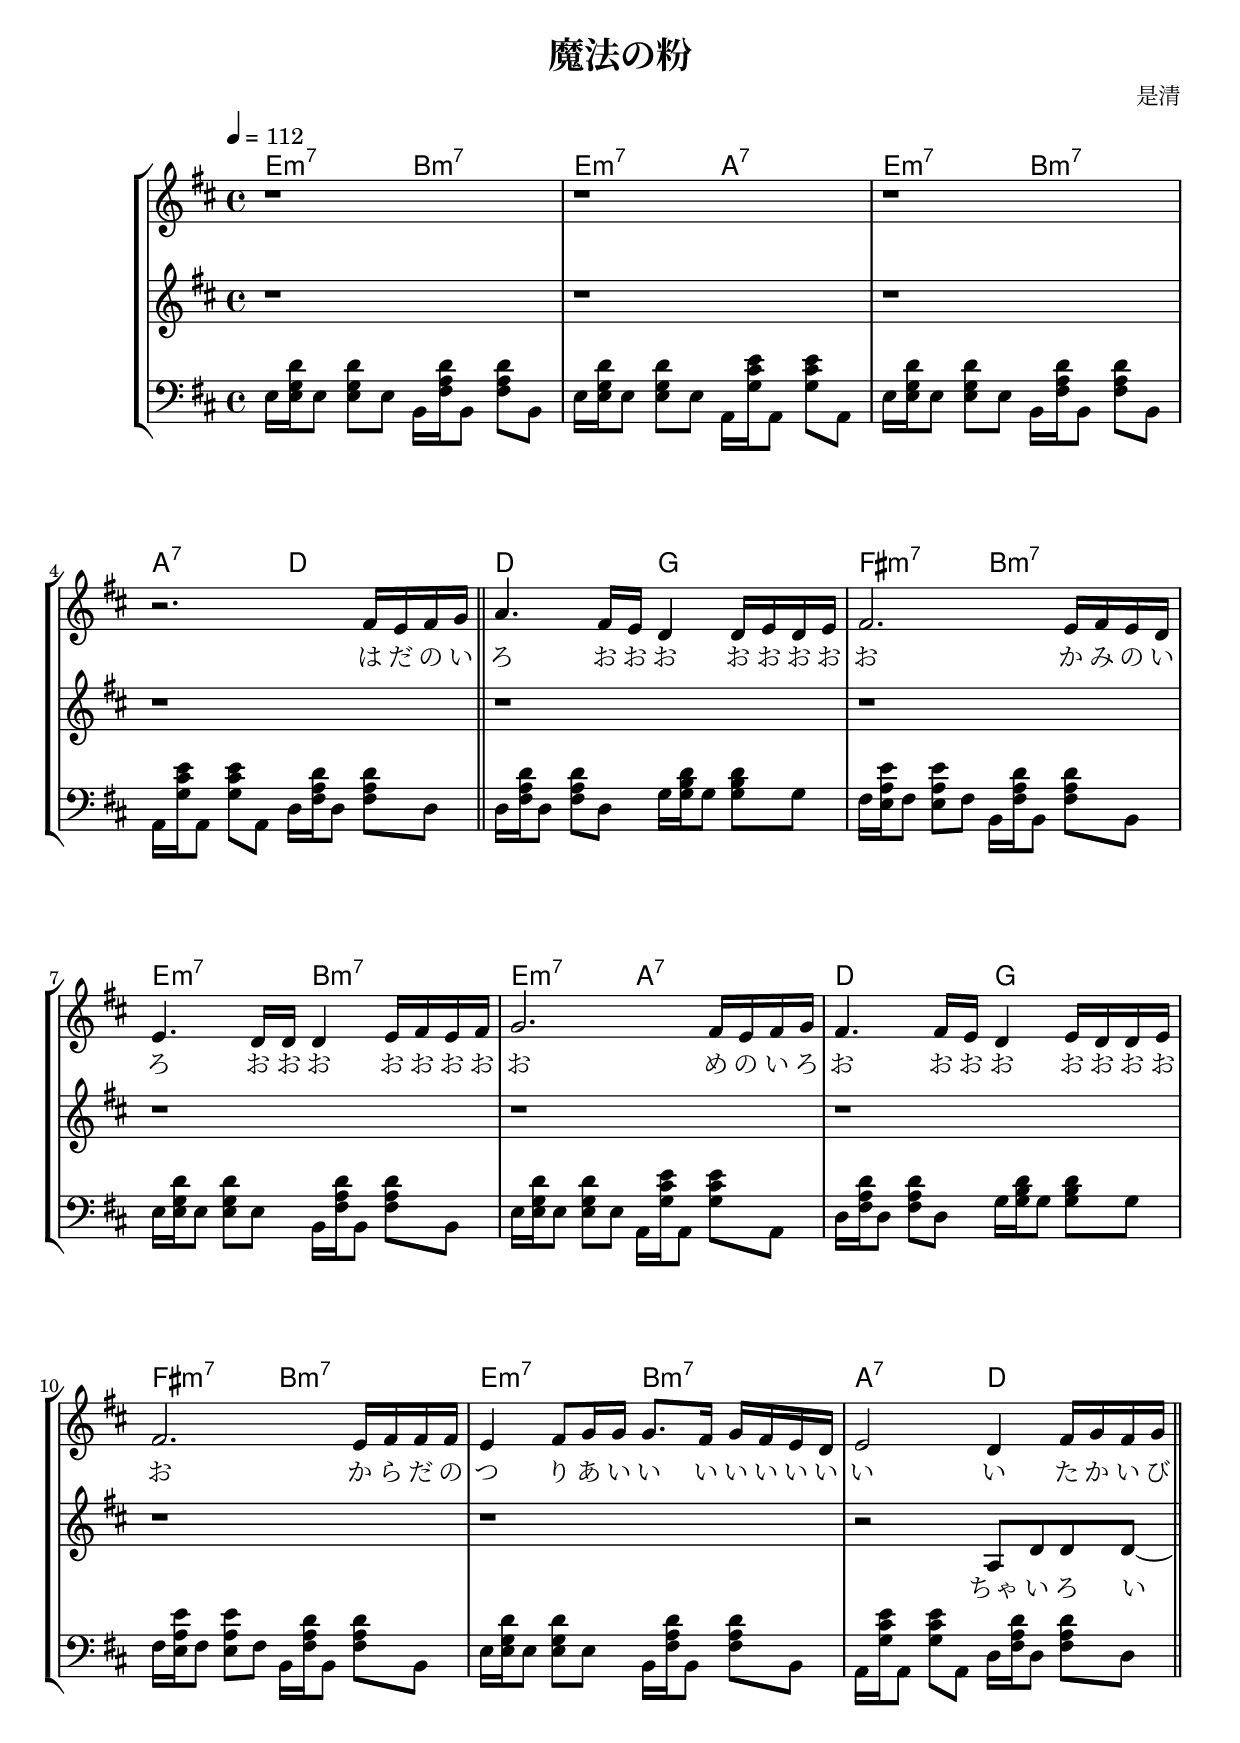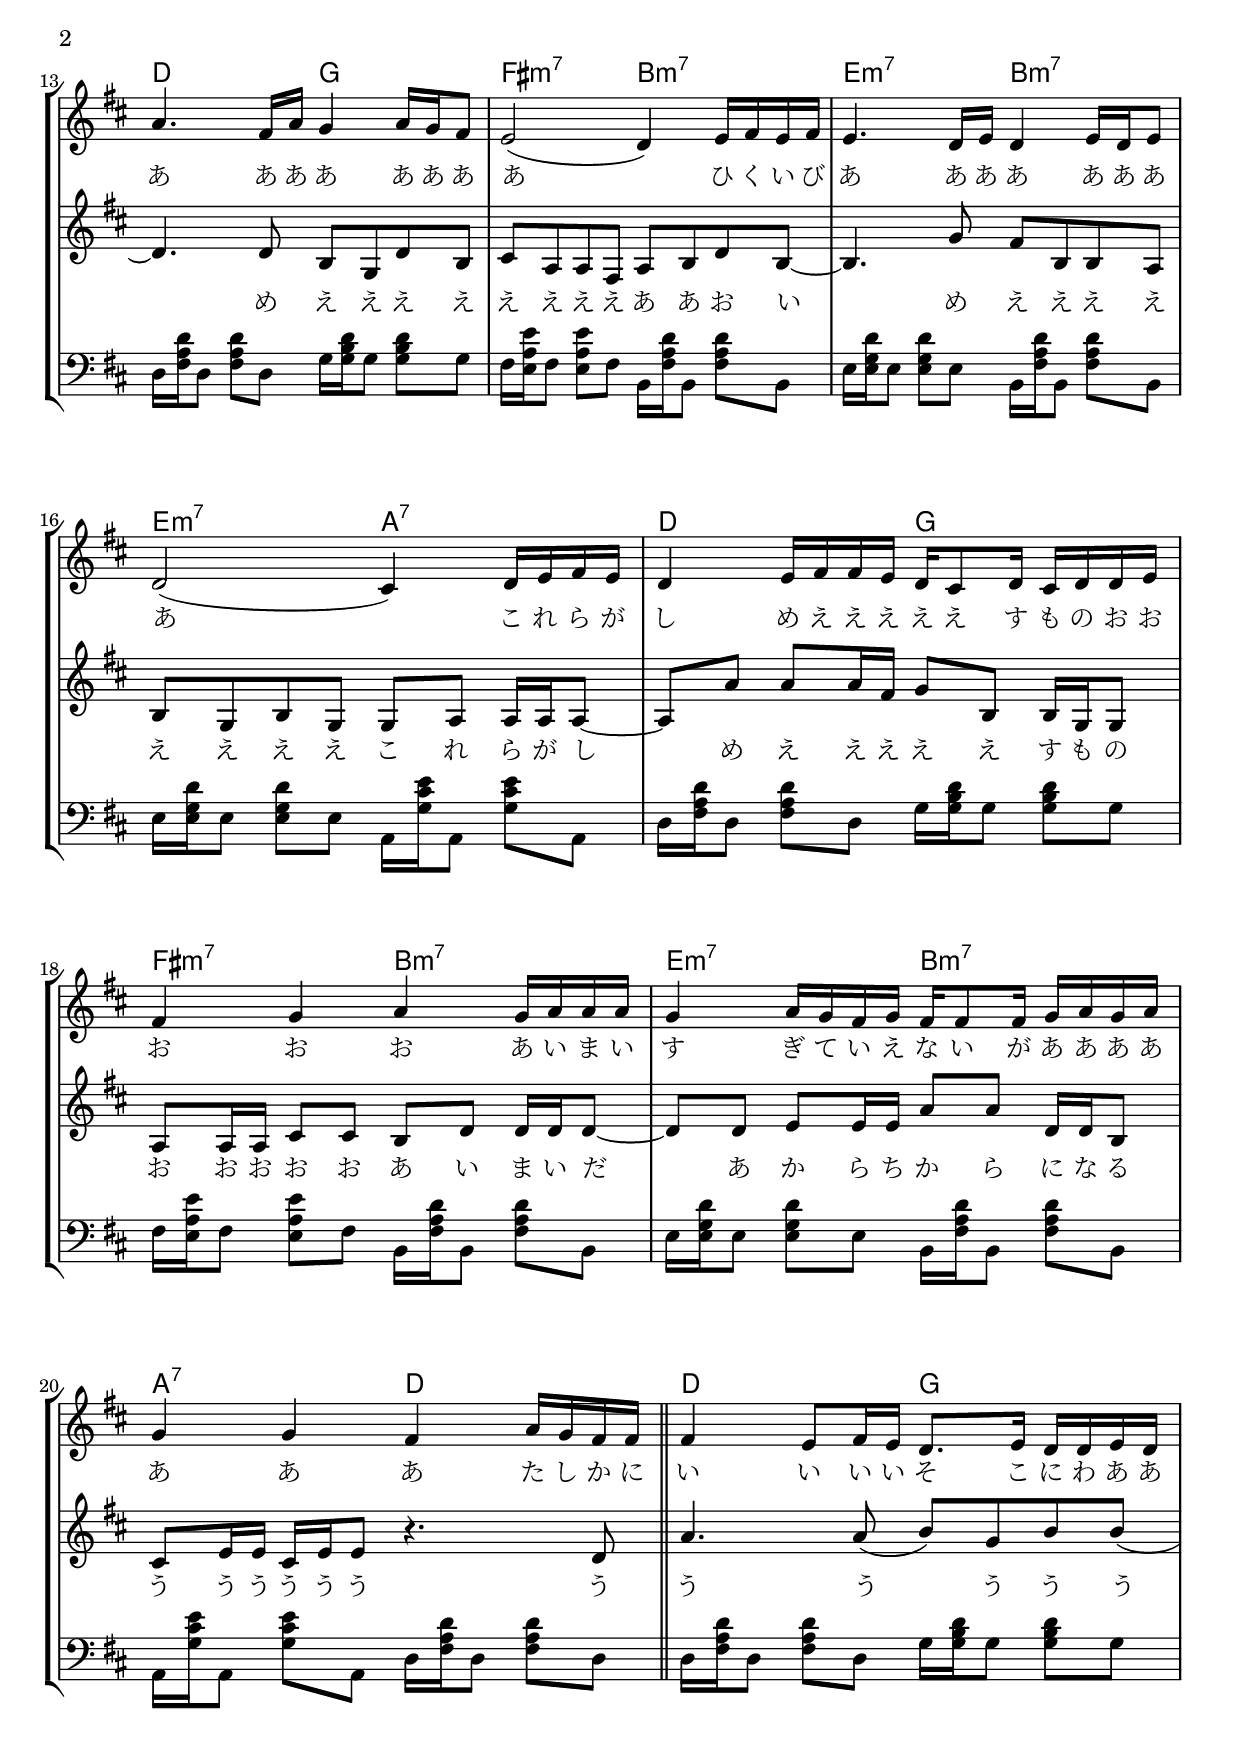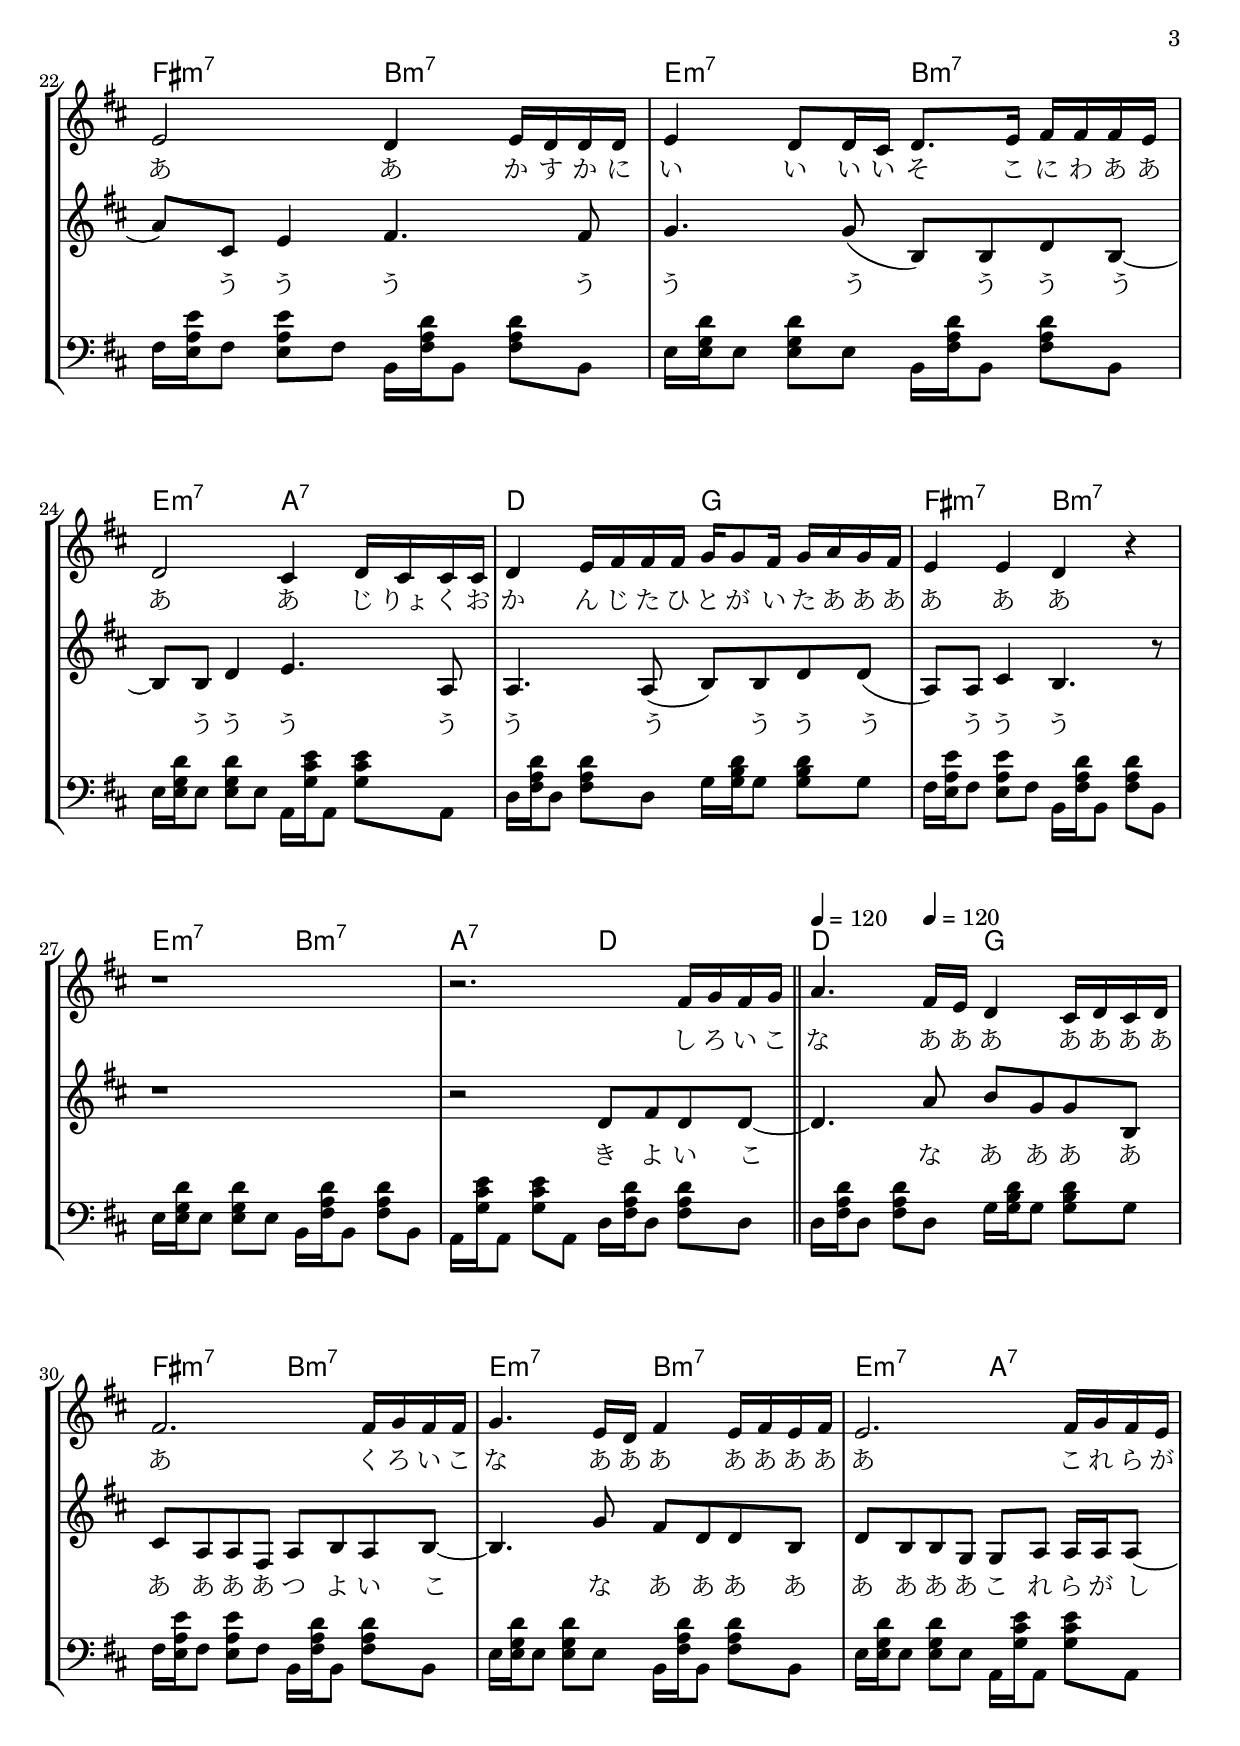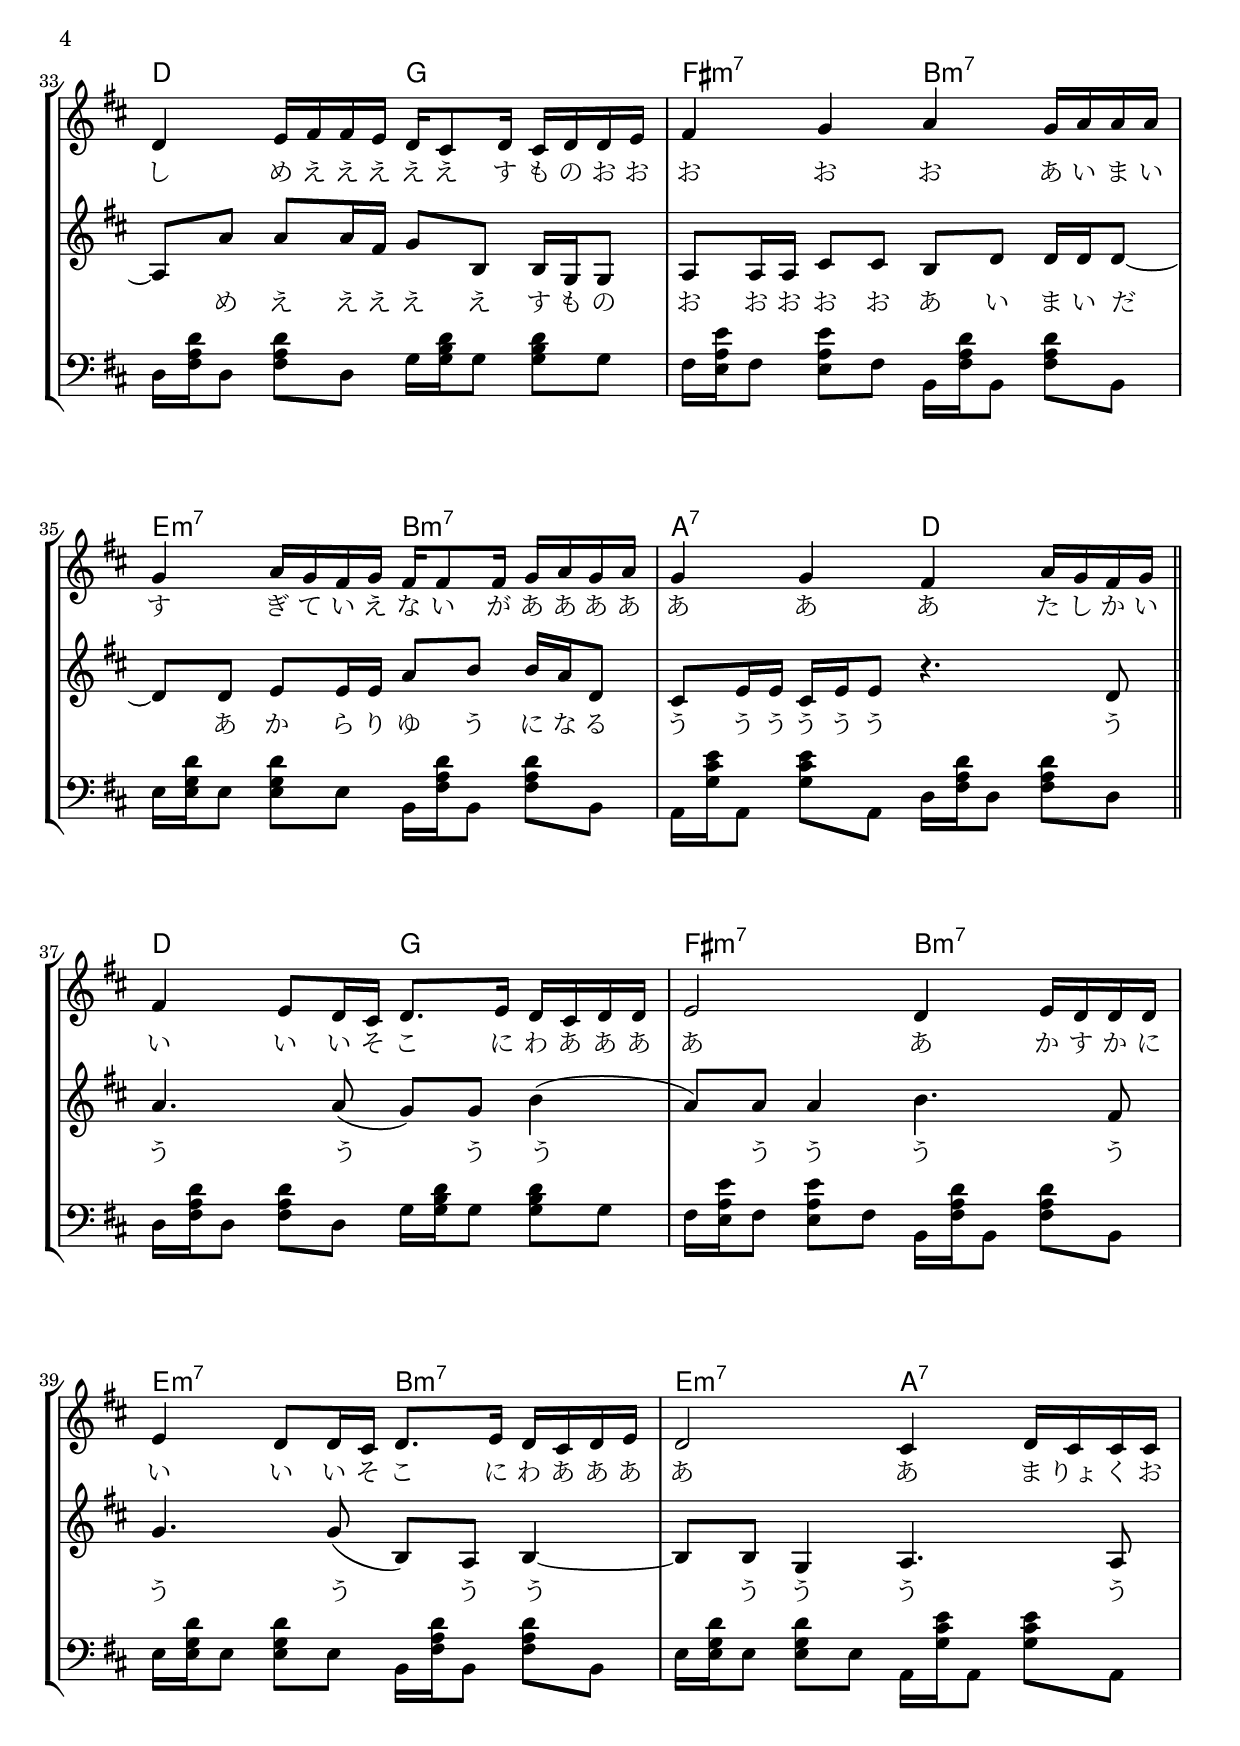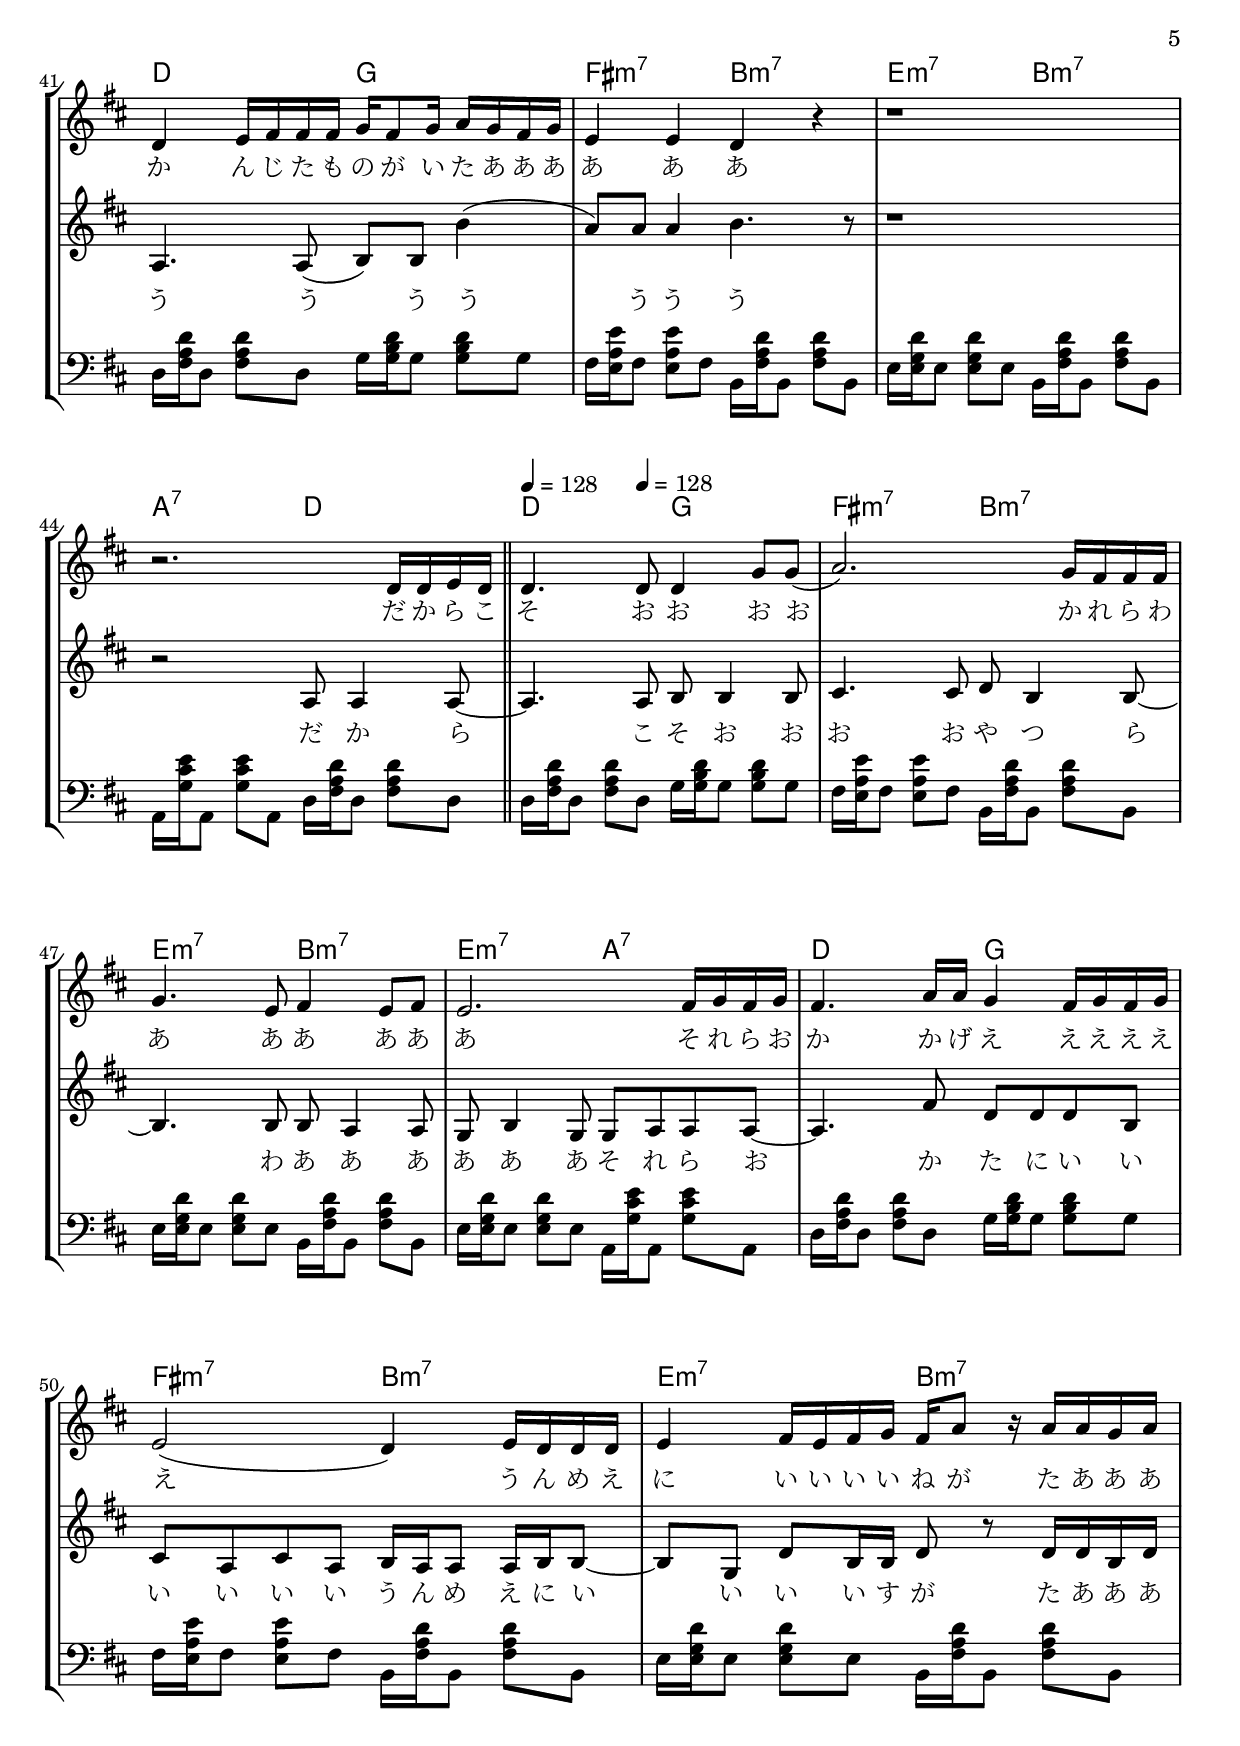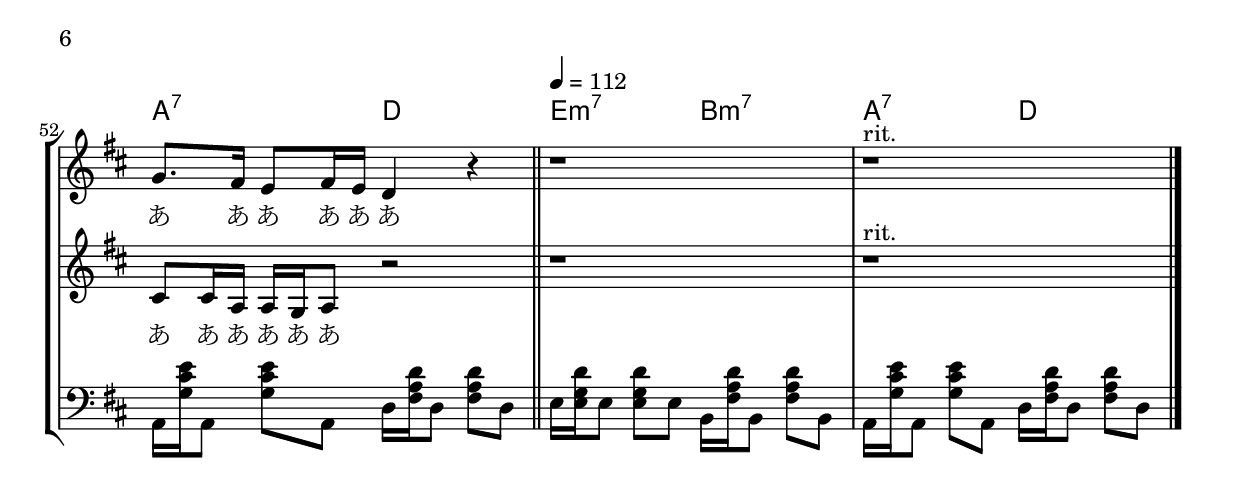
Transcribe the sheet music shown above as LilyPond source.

\version "2.12.1"

\header {
	title = \markup {魔法の粉}
	composer = \markup \center-column {是清}
}

harmony = \chordmode {
	e2:min7 b:min7 e:min7 a:7 e:min7 b:min7 a:7 d 

	d g fis:min7 b:min7 e:min7 b:min7 e:min7 a:7 d g fis:min7 b:min7 e:min7 b:min7 a:7 d 

	d g fis:min7 b:min7 e:min7 b:min7 e:min7 a:7 d g fis:min7 b:min7 e:min7 b:min7 a:7 d 

	d g fis:min7 b:min7 e:min7 b:min7 e:min7 a:7 d g fis:min7 b:min7 e:min7 b:min7 a:7 d 

	d g fis:min7 b:min7 e:min7 b:min7 e:min7 a:7 d g fis:min7 b:min7 e:min7 b:min7 a:7 d 

	d g fis:min7 b:min7 e:min7 b:min7 e:min7 a:7 d g fis:min7 b:min7 e:min7 b:min7 a:7 d 

	d g fis:min7 b:min7 e:min7 b:min7 e:min7 a:7 d g fis:min7 b:min7 e:min7 b:min7 a:7 d 

	e:min7 b:min7 a:7 d 
}

melody = {
	\key d \major
	\tempo 4 = 112
	r1 | r1 | r1 | r2. 
	\set Staff.midiInstrument = #"mmi0.48"
	fis'16  e'16  fis'16  g'16 
	a'4.  fis'16  e'16  d'4  d'16  e'16  d'16  e'16 
	fis'2.  e'16  fis'16  e'16  d'16 
	e'4.  d'16  d'16  d'4  e'16  fis'16  e'16  fis'16 
	g'2.  fis'16  e'16  fis'16  g'16 
	fis'4.  fis'16  e'16  d'4  e'16  d'16  d'16  e'16 
	fis'2.  e'16  fis'16  fis'16  fis'16 
	e'4  fis'8  g'16  g'16  g'8.  fis'16  g'16  fis'16  e'16  d'16 
	e'2  d'4  	\set Staff.midiInstrument = #"mmi0.48"
	fis'16  g'16  fis'16  g'16 
	a'4.  fis'16  a'16  g'4  a'16  g'16  fis'8 
	e'2  (d'4)  e'16  fis'16  e'16  fis'16 
	e'4.  d'16  e'16  d'4  e'16  d'16  e'8 
	d'2  (cis'4)  d'16  e'16  fis'16  e'16 
	d'4  e'16  fis'16  fis'16  e'16  d'16  cis'8  d'16  cis'16  d'16  d'16  e'16 
	fis'4  g'4  a'4  g'16  a'16  a'16  a'16 
	g'4  a'16  g'16  fis'16  g'16  fis'16  fis'8  fis'16  g'16  a'16  g'16  a'16 
	g'4  g'4  fis'4  	\set Staff.midiInstrument = #"mmi0.48"
	a'16  g'16  fis'16  fis'16 
	fis'4  e'8  fis'16  e'16  d'8.  e'16  d'16  d'16  e'16  d'16 
	e'2  d'4  e'16  d'16  d'16  d'16 
	e'4  d'8  d'16  cis'16  d'8.  e'16  fis'16  fis'16  fis'16  e'16 
	d'2  cis'4  d'16  cis'16  cis'16  cis'16 
	d'4  e'16  fis'16  fis'16  fis'16  g'16  g'8  fis'16  g'16  a'16  g'16  fis'16 
	e'4  e'4  d'4  	r4 r1 r2. 	\set Staff.midiInstrument = #"fss0.42"
	fis'16  g'16  fis'16  g'16 
		\tempo 4 = 120
a'4.  fis'16  e'16  d'4  cis'16  d'16  cis'16  d'16 
	fis'2.  fis'16  g'16  fis'16  fis'16 
	g'4.  e'16  d'16  fis'4  e'16  fis'16  e'16  fis'16 
	e'2.  fis'16  g'16  fis'16  e'16 
	d'4  e'16  fis'16  fis'16  e'16  d'16  cis'8  d'16  cis'16  d'16  d'16  e'16 
	fis'4  g'4  a'4  g'16  a'16  a'16  a'16 
	g'4  a'16  g'16  fis'16  g'16  fis'16  fis'8  fis'16  g'16  a'16  g'16  a'16 
	g'4  g'4  fis'4  	\set Staff.midiInstrument = #"fss0.42"
	a'16  g'16  fis'16  g'16 
	fis'4  e'8  d'16  cis'16  d'8.  e'16  d'16  cis'16  d'16  d'16 
	e'2  d'4  e'16  d'16  d'16  d'16 
	e'4  d'8  d'16  cis'16  d'8.  e'16  d'16  cis'16  d'16  e'16 
	d'2  cis'4  d'16  cis'16  cis'16  cis'16 
	d'4  e'16  fis'16  fis'16  fis'16  g'16  fis'8  g'16  a'16  g'16  fis'16  g'16 
	e'4  e'4  d'4  	r4 r1 r2. 	\set Staff.midiInstrument = #"mmi0.48"
	d'16  d'16  e'16  d'16 
		\tempo 4 = 128
d'4.  d'8  d'4  g'8  g'8 
	(a'2.)  g'16  fis'16  fis'16  fis'16 
	g'4.  e'8  fis'4  e'8  fis'8 
	e'2.  fis'16  g'16  fis'16  g'16 
	fis'4.  a'16  a'16  g'4  fis'16  g'16  fis'16  g'16 
	e'2  (d'4)  e'16  d'16  d'16  d'16 
	e'4  fis'16  e'16  fis'16  g'16  fis'16  a'8  r16  a'16  a'16  g'16  a'16 
	g'8.  fis'16  e'8  fis'16  e'16  d'4  	r4 	\tempo 4 = 112
	r1 | r1^"rit." \bar "|."
}

words = \lyricmode {
	
	は  だ  の  い  ろ  お  お  お  お  お  お  お  お  か  み  の  い  ろ  お  お  お  お  お  お  お  お  め  の  い  ろ  お  お  お  お  お  お  お  お  お  か  ら  だ  の  つ  り  あ  い  い  い  い  い  い  い  い  い  
	た  か  い  び  あ  あ  あ  あ  あ  あ  あ  あ  ひ  く  い  び  あ  あ  あ  あ  あ  あ  あ  あ  こ  れ  ら  が  し  め  え  え  え  え  え  す  も  の  お  お  お  お  お  あ  い  ま  い  す  ぎ  て  い  え  な  い  が  あ  あ  あ  あ  あ  あ  あ  
	た  し  か  に  い  い  い  い  そ  こ  に  わ  あ  あ  あ  あ  か  す  か  に  い  い  い  い  そ  こ  に  わ  あ  あ  あ  あ  じ  りょ  く  お  か  ん  じ  た  ひ  と  が  い  た  あ  あ  あ  あ  あ  あ  
	し  ろ  い  こ  な  あ  あ  あ  あ  あ  あ  あ  あ  く  ろ  い  こ  な  あ  あ  あ  あ  あ  あ  あ  あ  こ  れ  ら  が  し  め  え  え  え  え  え  す  も  の  お  お  お  お  お  あ  い  ま  い  す  ぎ  て  い  え  な  い  が  あ  あ  あ  あ  あ  あ  あ  
	た  し  か  い  い  い  い  そ  こ  に  わ  あ  あ  あ  あ  あ  か  す  か  に  い  い  い  そ  こ  に  わ  あ  あ  あ  あ  あ  ま  りょ  く  お  か  ん  じ  た  も  の  が  い  た  あ  あ  あ  あ  あ  あ  
	だ  か  ら  こ  そ  お  お  お  お  か  れ  ら  わ  あ  あ  あ  あ  あ  あ  そ  れ  ら  お  か  か  げ  え  え  え  え  え  え  う  ん  め  え  に  い  い  い  い  ね  が  た  あ  あ  あ  あ  あ  あ  あ  あ  あ  
	
}

secondmelody = {
	\key d \major
	\tempo 4 = 112
	r1 | r1 | r1 | r1   
	r1 | r1 | r1 | r1 | r1 | r1 | r1 | r2 
	\set Staff.midiInstrument = #"fss0.42"
	a8  d'8  d'8  d'8~ 
	d'4.  d'8  b8  g8  d'8  b8 
	cis'8  a8  a8  fis8  a8  b8  d'8  b8~ 
	b4.  g'8  fis'8  b8  b8  a8 
	b8  g8  b8  g8  g8  a8  a16  a16  a8~ 
	a8  a'8  a'8  a'16  fis'16  g'8  b8  b16  g16  g8 
	a8  a16  a16  cis'8  cis'8  b8  d'8  d'16  d'16  d'8~ 
	d'8  d'8  e'8  e'16  e'16  a'8  a'8  d'16  d'16  b8 
	cis'8  e'16  e'16  cis'16  e'16  e'8  	r4. 	\set Staff.midiInstrument = #"fss0.42"
	d'8 
	a'4.  a'8  (b'8)  g'8  b'8  b'8 
	(a'8)  cis'8  e'4  fis'4.  fis'8 
	g'4.  g'8  (b8)  b8  d'8  b8~ 
	b8  b8  d'4  e'4.  a8 
	a4.  a8  (b8)  b8  d'8  d'8 
	(a8)  a8  cis'4  b4.  	r8 r1 r2 	\set Staff.midiInstrument = #"mmi0.48"
	d'8  fis'8  d'8  d'8~ 
	d'4.  	\tempo 4 = 120
a'8  b'8  g'8  g'8  b8 
	cis'8  a8  a8  fis8  a8  b8  a8  b8~ 
	b4.  g'8  fis'8  d'8  d'8  b8 
	d'8  b8  b8  g8  g8  a8  a16  a16  a8~ 
	a8  a'8  a'8  a'16  fis'16  g'8  b8  b16  g16  g8 
	a8  a16  a16  cis'8  cis'8  b8  d'8  d'16  d'16  d'8~ 
	d'8  d'8  e'8  e'16  e'16  a'8  b'8  b'16  a'16  d'8 
	cis'8  e'16  e'16  cis'16  e'16  e'8  	r4. 	\set Staff.midiInstrument = #"mmi0.48"
	d'8 
	a'4.  a'8  (g'8)  g'8  b'4 
	(a'8)  a'8  a'4  b'4.  fis'8 
	g'4.  g'8  (b8)  a8  b4~ 
	b8  b8  g4  a4.  a8 
	a4.  a8  (b8)  b8  b'4 
	(a'8)  a'8  a'4  b'4.  	r8 r1 r2 	\set Staff.midiInstrument = #"fss0.42"
	a8  a4  a8~ 
	a4.  	\tempo 4 = 128
a8  b8  b4  b8 
	cis'4.  cis'8  d'8  b4  b8~ 
	b4.  b8  b8  a4  a8 
	g8  b4  g8  g8  a8  a8  a8~ 
	a4.  fis'8  d'8  d'8  d'8  b8 
	cis'8  a8  cis'8  a8  b16  a16  a8  a16  b16  b8~ 
	b8  g8  d'8  b16  b16  d'8  r8  d'16  d'16  b16  d'16 
	cis'8  cis'16  a16  a16  g16  a8  	r2 	\tempo 4 = 112
	r1 | r1^"rit." \bar "|."
}

secondwords = \lyricmode {
	
	
	ちゃ  い  ろ  い  め  え  え  え  え  え  え  え  え  あ  あ  お  い  め  え  え  え  え  え  え  え  え  こ  れ  ら  が  し  め  え  え  え  え  え  す  も  の  お  お  お  お  お  あ  い  ま  い  だ  あ  か  ら  ち  か  ら  に  な  る  う  う  う  う  う  う  
	う  う  う  う  う  う  う  う  う  う  う  う  う  う  う  う  う  う  う  う  う  う  う  う  う  う  う  
	き  よ  い  こ  な  あ  あ  あ  あ  あ  あ  あ  あ  つ  よ  い  こ  な  あ  あ  あ  あ  あ  あ  あ  あ  こ  れ  ら  が  し  め  え  え  え  え  え  す  も  の  お  お  お  お  お  あ  い  ま  い  だ  あ  か  ら  り  ゆ  う  に  な  る  う  う  う  う  う  う  
	う  う  う  う  う  う  う  う  う  う  う  う  う  う  う  う  う  う  う  う  う  う  う  う  
	だ  か  ら  こ  そ  お  お  お  お  や  つ  ら  わ  あ  あ  あ  あ  あ  あ  そ  れ  ら  お  か  た  に  い  い  い  い  い  い  う  ん  め  え  に  い  い  い  い  す  が  た  あ  あ  あ  あ  あ  あ  あ  あ  あ  
	
}

tempochange = {
	\tempo 4 = 112
	r1 | r1 | r1 | r1 \bar "||"
	\tempo 4 = 112
	r1 | r1 | r1 | r1 | r1 | r1 | r1 | r1 \bar "||"
	\tempo 4 = 112
	r1 | r1 | r1 | r1 | r1 | r1 | r1 | r1 \bar "||"
	\tempo 4 = 112
	r1 | r1 | r1 | r1 | r1 | r1 | r1 | r1 \bar "||"
	\tempo 4 = 120
	r1 | r1 | r1 | r1 | r1 | r1 | r1 | r1 \bar "||"
	\tempo 4 = 120
	r1 | r1 | r1 | r1 | r1 | r1 | r1 | r1 \bar "||"
	\tempo 4 = 128
	r1 | r1 | r1 | r1 | r1 | r1 | r1 | r1 \bar "||"
	\tempo 4 = 112
	r1 | \tempo 4 = 84 r2 \tempo 4 = 74 r2 \bar "|."
}

mainacc = {
	\clef bass
	\set Staff.midiInstrument = #"Synth Drum"
	\key d \major
	\tempo 4 = 112
	e16 <e g d'>16 e8 <e g d'>8 e8
	b,16 <fis a d'>16 b,8 <fis a d'>8 b,8
	e16 <e g d'>16 e8 <e g d'>8 e8
	a,16 <g cis' e'>16 a,8 <g cis' e'>8 a,8
	e16 <e g d'>16 e8 <e g d'>8 e8
	b,16 <fis a d'>16 b,8 <fis a d'>8 b,8
	a,16 <g cis' e'>16 a,8 <g cis' e'>8 a,8
	d16 <fis a d'>16 d8 <fis a d'>8 d8
	\bar "||"

	\set Staff.midiInstrument = #"Cello"
	d16 <fis a d'>16 d8 <fis a d'>8 d8
	g16 <g b d'>16 g8 <g b d'>8 g8
	fis16 <e a e'>16 fis8 <e a e'>8 fis8
	b,16 <fis a d'>16 b,8 <fis a d'>8 b,8
	e16 <e g d'>16 e8 <e g d'>8 e8
	b,16 <fis a d'>16 b,8 <fis a d'>8 b,8
	e16 <e g d'>16 e8 <e g d'>8 e8
	a,16 <g cis' e'>16 a,8 <g cis' e'>8 a,8
	d16 <fis a d'>16 d8 <fis a d'>8 d8
	g16 <g b d'>16 g8 <g b d'>8 g8
	fis16 <e a e'>16 fis8 <e a e'>8 fis8
	b,16 <fis a d'>16 b,8 <fis a d'>8 b,8
	e16 <e g d'>16 e8 <e g d'>8 e8
	b,16 <fis a d'>16 b,8 <fis a d'>8 b,8
	a,16 <g cis' e'>16 a,8 <g cis' e'>8 a,8
	d16 <fis a d'>16 d8 <fis a d'>8 d8
	\bar "||"

	\set Staff.midiInstrument = #"Cello"
	d16 <fis a d'>16 d8 <fis a d'>8 d8
	g16 <g b d'>16 g8 <g b d'>8 g8
	fis16 <e a e'>16 fis8 <e a e'>8 fis8
	b,16 <fis a d'>16 b,8 <fis a d'>8 b,8
	e16 <e g d'>16 e8 <e g d'>8 e8
	b,16 <fis a d'>16 b,8 <fis a d'>8 b,8
	e16 <e g d'>16 e8 <e g d'>8 e8
	a,16 <g cis' e'>16 a,8 <g cis' e'>8 a,8
	d16 <fis a d'>16 d8 <fis a d'>8 d8
	g16 <g b d'>16 g8 <g b d'>8 g8
	fis16 <e a e'>16 fis8 <e a e'>8 fis8
	b,16 <fis a d'>16 b,8 <fis a d'>8 b,8
	e16 <e g d'>16 e8 <e g d'>8 e8
	b,16 <fis a d'>16 b,8 <fis a d'>8 b,8
	a,16 <g cis' e'>16 a,8 <g cis' e'>8 a,8
	d16 <fis a d'>16 d8 <fis a d'>8 d8
	\bar "||"

	\set Staff.midiInstrument = #"Cello"
	d16 <fis a d'>16 d8 <fis a d'>8 d8
	g16 <g b d'>16 g8 <g b d'>8 g8
	fis16 <e a e'>16 fis8 <e a e'>8 fis8
	b,16 <fis a d'>16 b,8 <fis a d'>8 b,8
	e16 <e g d'>16 e8 <e g d'>8 e8
	b,16 <fis a d'>16 b,8 <fis a d'>8 b,8
	e16 <e g d'>16 e8 <e g d'>8 e8
	a,16 <g cis' e'>16 a,8 <g cis' e'>8 a,8
	d16 <fis a d'>16 d8 <fis a d'>8 d8
	g16 <g b d'>16 g8 <g b d'>8 g8
	fis16 <e a e'>16 fis8 <e a e'>8 fis8
	b,16 <fis a d'>16 b,8 <fis a d'>8 b,8
	e16 <e g d'>16 e8 <e g d'>8 e8
	b,16 <fis a d'>16 b,8 <fis a d'>8 b,8
	a,16 <g cis' e'>16 a,8 <g cis' e'>8 a,8
	d16 <fis a d'>16 d8 <fis a d'>8 d8
	\bar "||"

	\set Staff.midiInstrument = #"Cello"
	\tempo 4 = 120
	d16 <fis a d'>16 d8 <fis a d'>8 d8
	g16 <g b d'>16 g8 <g b d'>8 g8
	fis16 <e a e'>16 fis8 <e a e'>8 fis8
	b,16 <fis a d'>16 b,8 <fis a d'>8 b,8
	e16 <e g d'>16 e8 <e g d'>8 e8
	b,16 <fis a d'>16 b,8 <fis a d'>8 b,8
	e16 <e g d'>16 e8 <e g d'>8 e8
	a,16 <g cis' e'>16 a,8 <g cis' e'>8 a,8
	d16 <fis a d'>16 d8 <fis a d'>8 d8
	g16 <g b d'>16 g8 <g b d'>8 g8
	fis16 <e a e'>16 fis8 <e a e'>8 fis8
	b,16 <fis a d'>16 b,8 <fis a d'>8 b,8
	e16 <e g d'>16 e8 <e g d'>8 e8
	b,16 <fis a d'>16 b,8 <fis a d'>8 b,8
	a,16 <g cis' e'>16 a,8 <g cis' e'>8 a,8
	d16 <fis a d'>16 d8 <fis a d'>8 d8
	\bar "||"

	\set Staff.midiInstrument = #"Cello"
	d16 <fis a d'>16 d8 <fis a d'>8 d8
	g16 <g b d'>16 g8 <g b d'>8 g8
	fis16 <e a e'>16 fis8 <e a e'>8 fis8
	b,16 <fis a d'>16 b,8 <fis a d'>8 b,8
	e16 <e g d'>16 e8 <e g d'>8 e8
	b,16 <fis a d'>16 b,8 <fis a d'>8 b,8
	e16 <e g d'>16 e8 <e g d'>8 e8
	a,16 <g cis' e'>16 a,8 <g cis' e'>8 a,8
	d16 <fis a d'>16 d8 <fis a d'>8 d8
	g16 <g b d'>16 g8 <g b d'>8 g8
	fis16 <e a e'>16 fis8 <e a e'>8 fis8
	b,16 <fis a d'>16 b,8 <fis a d'>8 b,8
	e16 <e g d'>16 e8 <e g d'>8 e8
	b,16 <fis a d'>16 b,8 <fis a d'>8 b,8
	a,16 <g cis' e'>16 a,8 <g cis' e'>8 a,8
	d16 <fis a d'>16 d8 <fis a d'>8 d8
	\bar "||"

	\set Staff.midiInstrument = #"Cello"
	\tempo 4 = 128
	d16 <fis a d'>16 d8 <fis a d'>8 d8
	g16 <g b d'>16 g8 <g b d'>8 g8
	fis16 <e a e'>16 fis8 <e a e'>8 fis8
	b,16 <fis a d'>16 b,8 <fis a d'>8 b,8
	e16 <e g d'>16 e8 <e g d'>8 e8
	b,16 <fis a d'>16 b,8 <fis a d'>8 b,8
	e16 <e g d'>16 e8 <e g d'>8 e8
	a,16 <g cis' e'>16 a,8 <g cis' e'>8 a,8
	d16 <fis a d'>16 d8 <fis a d'>8 d8
	g16 <g b d'>16 g8 <g b d'>8 g8
	fis16 <e a e'>16 fis8 <e a e'>8 fis8
	b,16 <fis a d'>16 b,8 <fis a d'>8 b,8
	e16 <e g d'>16 e8 <e g d'>8 e8
	b,16 <fis a d'>16 b,8 <fis a d'>8 b,8
	a,16 <g cis' e'>16 a,8 <g cis' e'>8 a,8
	d16 <fis a d'>16 d8 <fis a d'>8 d8
	\bar "||"

	\set Staff.midiInstrument = #"Acoustic grand"
	\tempo 4 = 112
	e16 <e g d'>16 e8 <e g d'>8 e8
	b,16 <fis a d'>16 b,8 <fis a d'>8 b,8
	a,16 <g cis' e'>16 a,8 <g cis' e'>8 a,8
	d16 <fis a d'>16 d8 <fis a d'>8 d8
	\bar "|."
}

subacc = {
	\clef bass
	\set Staff.midiInstrument = #"Pan Flute"
	\key d \major
	\tempo 4 = 112
	e4 <e g d'>8. <e g d'>16
	b,4 <fis a d'>8. <fis a d'>16
	e4 <e g d'>8. <e g d'>16
	a,4 <g cis' e'>8. <g cis' e'>16
	e4 <e g d'>8. <e g d'>16
	b,4 <fis a d'>8. <fis a d'>16
	a,4 <g cis' e'>8. <g cis' e'>16
	d4 <fis a d'>8. <fis a d'>16
	\bar "||"

	\set Staff.midiInstrument = #"Pan Flute"
	d4 <fis a d'>8. <fis a d'>16
	g4 <g b d'>8. <g b d'>16
	fis4 <e a e'>8. <e a e'>16
	b,4 <fis a d'>8. <fis a d'>16
	e4 <e g d'>8. <e g d'>16
	b,4 <fis a d'>8. <fis a d'>16
	e4 <e g d'>8. <e g d'>16
	a,4 <g cis' e'>8. <g cis' e'>16
	d4 <fis a d'>8. <fis a d'>16
	g4 <g b d'>8. <g b d'>16
	fis4 <e a e'>8. <e a e'>16
	b,4 <fis a d'>8. <fis a d'>16
	e4 <e g d'>8. <e g d'>16
	b,4 <fis a d'>8. <fis a d'>16
	a,4 <g cis' e'>8. <g cis' e'>16
	d4 <fis a d'>8. <fis a d'>16
	\bar "||"

	\set Staff.midiInstrument = #"Pan Flute"
	d4 <fis a d'>8. <fis a d'>16
	g4 <g b d'>8. <g b d'>16
	fis4 <e a e'>8. <e a e'>16
	b,4 <fis a d'>8. <fis a d'>16
	e4 <e g d'>8. <e g d'>16
	b,4 <fis a d'>8. <fis a d'>16
	e4 <e g d'>8. <e g d'>16
	a,4 <g cis' e'>8. <g cis' e'>16
	d4 <fis a d'>8. <fis a d'>16
	g4 <g b d'>8. <g b d'>16
	fis4 <e a e'>8. <e a e'>16
	b,4 <fis a d'>8. <fis a d'>16
	e4 <e g d'>8. <e g d'>16
	b,4 <fis a d'>8. <fis a d'>16
	a,4 <g cis' e'>8. <g cis' e'>16
	d4 <fis a d'>8. <fis a d'>16
	\bar "||"

	\set Staff.midiInstrument = #"Pan Flute"
	d4 <fis a d'>8. <fis a d'>16
	g4 <g b d'>8. <g b d'>16
	fis4 <e a e'>8. <e a e'>16
	b,4 <fis a d'>8. <fis a d'>16
	e4 <e g d'>8. <e g d'>16
	b,4 <fis a d'>8. <fis a d'>16
	e4 <e g d'>8. <e g d'>16
	a,4 <g cis' e'>8. <g cis' e'>16
	d4 <fis a d'>8. <fis a d'>16
	g4 <g b d'>8. <g b d'>16
	fis4 <e a e'>8. <e a e'>16
	b,4 <fis a d'>8. <fis a d'>16
	e4 <e g d'>8. <e g d'>16
	b,4 <fis a d'>8. <fis a d'>16
	a,4 <g cis' e'>8. <g cis' e'>16
	d4 <fis a d'>8. <fis a d'>16
	\bar "||"

	\set Staff.midiInstrument = #"Pan Flute"
	\tempo 4 = 120
	d4 <fis a d'>8. <fis a d'>16
	g4 <g b d'>8. <g b d'>16
	fis4 <e a e'>8. <e a e'>16
	b,4 <fis a d'>8. <fis a d'>16
	e4 <e g d'>8. <e g d'>16
	b,4 <fis a d'>8. <fis a d'>16
	e4 <e g d'>8. <e g d'>16
	a,4 <g cis' e'>8. <g cis' e'>16
	d4 <fis a d'>8. <fis a d'>16
	g4 <g b d'>8. <g b d'>16
	fis4 <e a e'>8. <e a e'>16
	b,4 <fis a d'>8. <fis a d'>16
	e4 <e g d'>8. <e g d'>16
	b,4 <fis a d'>8. <fis a d'>16
	a,4 <g cis' e'>8. <g cis' e'>16
	d4 <fis a d'>8. <fis a d'>16
	\bar "||"

	\set Staff.midiInstrument = #"Pan Flute"
	d4 <fis a d'>8. <fis a d'>16
	g4 <g b d'>8. <g b d'>16
	fis4 <e a e'>8. <e a e'>16
	b,4 <fis a d'>8. <fis a d'>16
	e4 <e g d'>8. <e g d'>16
	b,4 <fis a d'>8. <fis a d'>16
	e4 <e g d'>8. <e g d'>16
	a,4 <g cis' e'>8. <g cis' e'>16
	d4 <fis a d'>8. <fis a d'>16
	g4 <g b d'>8. <g b d'>16
	fis4 <e a e'>8. <e a e'>16
	b,4 <fis a d'>8. <fis a d'>16
	e4 <e g d'>8. <e g d'>16
	b,4 <fis a d'>8. <fis a d'>16
	a,4 <g cis' e'>8. <g cis' e'>16
	d4 <fis a d'>8. <fis a d'>16
	\bar "||"

	\set Staff.midiInstrument = #"Taiko Drum"
	\tempo 4 = 128
	d4 <fis a d'>8. <fis a d'>16
	g4 <g b d'>8. <g b d'>16
	fis4 <e a e'>8. <e a e'>16
	b,4 <fis a d'>8. <fis a d'>16
	e4 <e g d'>8. <e g d'>16
	b,4 <fis a d'>8. <fis a d'>16
	e4 <e g d'>8. <e g d'>16
	a,4 <g cis' e'>8. <g cis' e'>16
	d4 <fis a d'>8. <fis a d'>16
	g4 <g b d'>8. <g b d'>16
	fis4 <e a e'>8. <e a e'>16
	b,4 <fis a d'>8. <fis a d'>16
	e4 <e g d'>8. <e g d'>16
	b,4 <fis a d'>8. <fis a d'>16
	a,4 <g cis' e'>8. <g cis' e'>16
	d4 <fis a d'>8. <fis a d'>16
	\bar "||"

	\set Staff.midiInstrument = #"Pan Flute"
	\tempo 4 = 112
	e4 <e g d'>8. <e g d'>16
	b,4 <fis a d'>8. <fis a d'>16
	a,4 <g cis' e'>8. <g cis' e'>16
	<fis a d'>2
	\bar "|."
}

percA = {
	\drummode {
	r1 |r1 |r1 |r1 \bar "||"
	r1 |r1 |r1 |r1 |r1 |r1 |r1 |r1 \bar "||"
	r1 |r1 |r1 |r1 |r1 |r1 |r1 |r1 \bar "||"
	r1 |r1 |r1 |r1 |r1 |r1 |r1 |r1 \bar "||"
	r1 |r1 |r1 |r1 |r1 |r1 |r1 |r1 \bar "||"
	r1 |r1 |r1 |r1 |r1 |r1 |r1 |r1 \bar "||"
	r1 |r1 |r1 |r1 |r1 |r1 |r1 |r1 \bar "||"
	r1 |r1 \bar "|."
	}
}

percB = {
	\drummode {
	r1 |r1 |r1 |r1 \bar "||"
	r1 |r1 |r1 |r1 |r1 |r1 |r1 |r1 \bar "||"
	r1 |r1 |r1 |r1 |r1 |r1 |r1 |r1 \bar "||"
	r1 |r1 |r1 |r1 |r1 |r1 |r1 |r1 \bar "||"
	r1 |r1 |r1 |r1 |r1 |r1 |r1 |r1 \bar "||"
	r1 |r1 |r1 |r1 |r1 |r1 |r1 |r1 \bar "||"
	r1 |r1 |r1 |r1 |r1 |r1 |r1 |r1 \bar "||"
	r1 |r1 \bar "|."
	}
}

percC = {
	\drummode {
	r1 |r1 |r1 |r1 \bar "||"
	r1 |r1 |r1 |r1 |r1 |r1 |r1 |r1 \bar "||"
	r1 |r1 |r1 |r1 |r1 |r1 |r1 |r1 \bar "||"
	r1 |r1 |r1 |r1 |r1 |r1 |r1 |r1 \bar "||"
	r1 |r1 |r1 |r1 |r1 |r1 |r1 |r1 \bar "||"
	r1 |r1 |r1 |r1 |r1 |r1 |r1 |r1 \bar "||"
	r1 |r1 |r1 |r1 |r1 |r1 |r1 |r1 \bar "||"
	r1 |r1 \bar "|."
	}
}

percD = {
	\drummode {
	r1 |r1 |r1 |r1 \bar "||"
	r1 |r1 |r1 |r1 |r1 |r1 |r1 |r1 \bar "||"
	r1 |r1 |r1 |r1 |r1 |r1 |r1 |r1 \bar "||"
	r1 |r1 |r1 |r1 |r1 |r1 |r1 |r1 \bar "||"
	r1 |r1 |r1 |r1 |r1 |r1 |r1 |r1 \bar "||"
	r1 |r1 |r1 |r1 |r1 |r1 |r1 |r1 \bar "||"
	r1 |r1 |r1 |r1 |r1 |r1 |r1 |r1 \bar "||"
	r1 |r1 \bar "|."
	}
}

percE = {
	\drummode {
	r1 |r1 |r1 |r1 \bar "||"
	r1 |r1 |r1 |r1 |r1 |r1 |r1 |r1 \bar "||"
	r1 |r1 |r1 |r1 |r1 |r1 |r1 |r1 \bar "||"
	r1 |r1 |r1 |r1 |r1 |r1 |r1 |r1 \bar "||"
	r1 |r1 |r1 |r1 |r1 |r1 |r1 |r1 \bar "||"
	r1 |r1 |r1 |r1 |r1 |r1 |r1 |r1 \bar "||"
	r1 |r1 |r1 |r1 |r1 |r1 |r1 |r1 \bar "||"
	r1 |r1 \bar "|."
	}
}

\score {
	<<
		\new StaffGroup <<
			\new ChordNames {\harmony}
			\new Voice = "melody" {\melody}
			\new Lyrics \lyricsto "melody" \words
			\new Voice = "secondmelody" {\secondmelody}
			\new Lyrics \lyricsto "secondmelody" \secondwords
			\new Staff = "mainacc" {\mainacc}
		>>
	>>
	\layout { }
}
